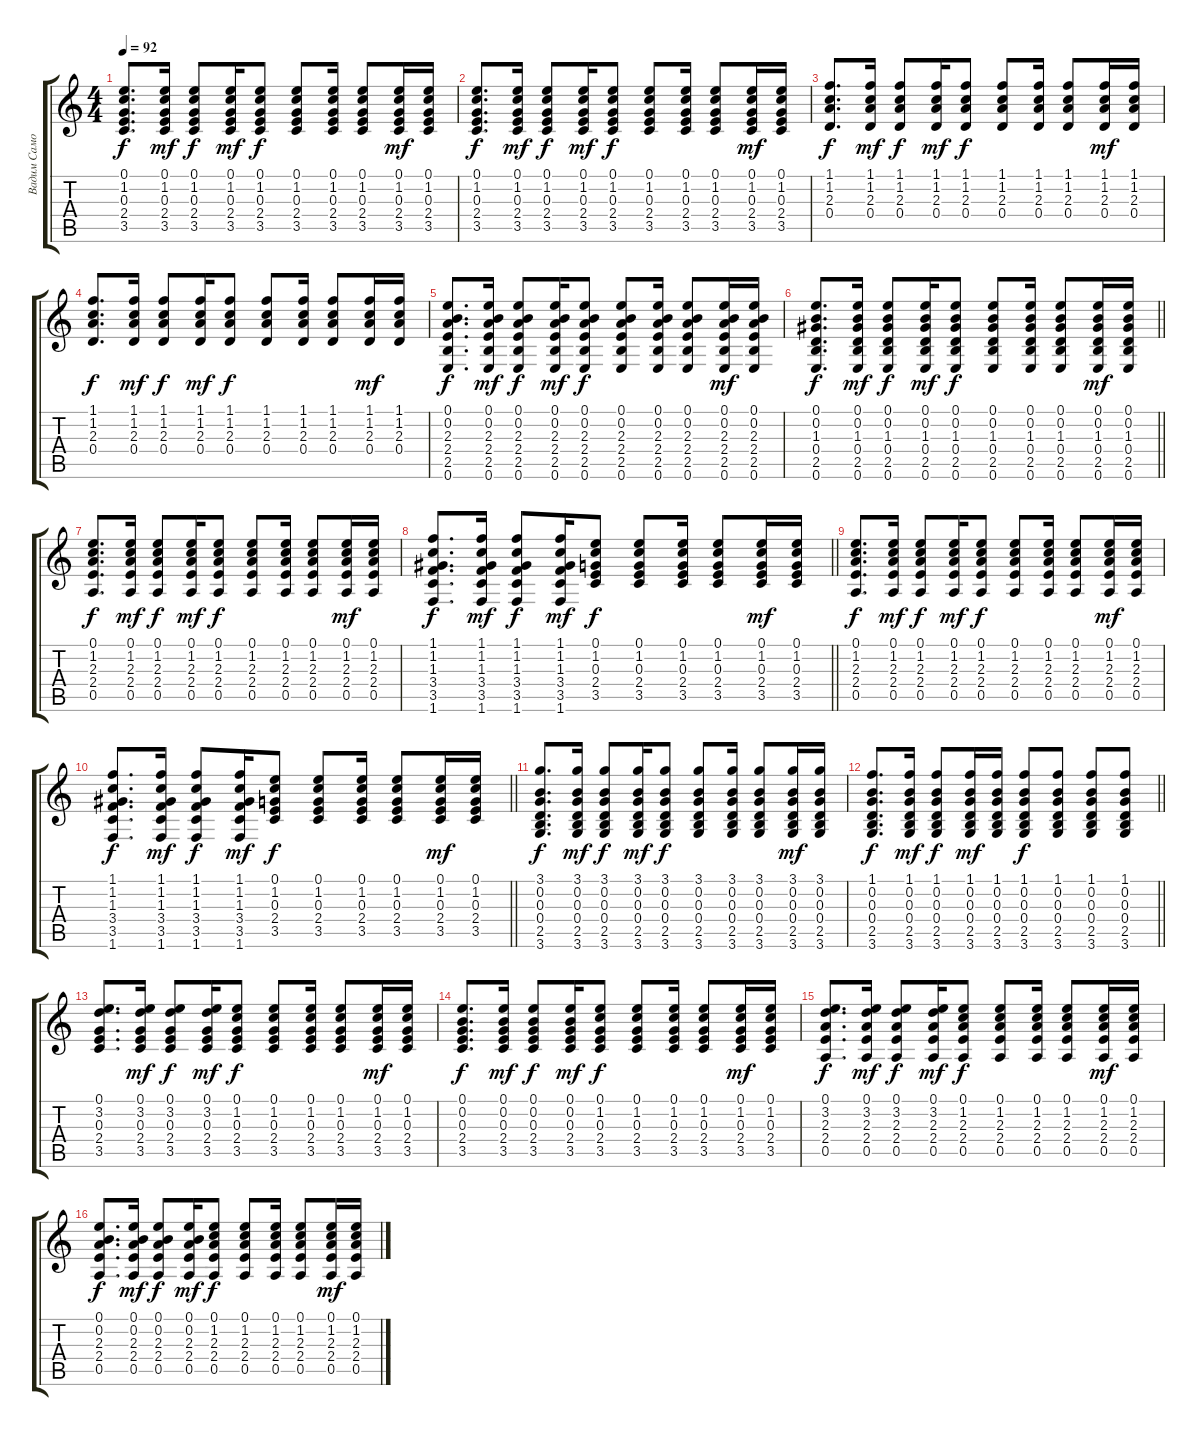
\track ("Вадим Самойлов" "Вадим Само") {instrument acousticguitarsteel}
\staff {score tabs}
\tuning (E4 B3 G3 D3 A2 E2) {hide}
\ts (4 4)
\tempo 92
\clef g2
\ks c
(0.1 1.2 0.3 2.4 3.5).8{d dy f} (0.1 1.2 0.3 2.4 3.5).16{dy mf} (0.1 1.2 0.3 2.4 3.5).8{dy f} (0.1 1.2 0.3 2.4 3.5).16{dy mf} (0.1 1.2 0.3 2.4 3.5).8{dy f} (0.1 1.2 0.3 2.4 3.5).8 (0.1 1.2 0.3 2.4 3.5).16 (0.1 1.2 0.3 2.4 3.5).8 (0.1 1.2 0.3 2.4 3.5).16{dy mf} (0.1 1.2 0.3 2.4 3.5).16 |
(0.1 1.2 0.3 2.4 3.5).8{d dy f} (0.1 1.2 0.3 2.4 3.5).16{dy mf} (0.1 1.2 0.3 2.4 3.5).8{dy f} (0.1 1.2 0.3 2.4 3.5).16{dy mf} (0.1 1.2 0.3 2.4 3.5).8{dy f} (0.1 1.2 0.3 2.4 3.5).8 (0.1 1.2 0.3 2.4 3.5).16 (0.1 1.2 0.3 2.4 3.5).8 (0.1 1.2 0.3 2.4 3.5).16{dy mf} (0.1 1.2 0.3 2.4 3.5).16 |
(1.1 1.2 2.3 0.4).8{d dy f} (1.1 1.2 2.3 0.4).16{dy mf} (1.1 1.2 2.3 0.4).8{dy f} (1.1 1.2 2.3 0.4).16{dy mf} (1.1 1.2 2.3 0.4).8{dy f} (1.1 1.2 2.3 0.4).8 (1.1 1.2 2.3 0.4).16 (1.1 1.2 2.3 0.4).8 (1.1 1.2 2.3 0.4).16{dy mf} (1.1 1.2 2.3 0.4).16 |
(1.1 1.2 2.3 0.4).8{d dy f} (1.1 1.2 2.3 0.4).16{dy mf} (1.1 1.2 2.3 0.4).8{dy f} (1.1 1.2 2.3 0.4).16{dy mf} (1.1 1.2 2.3 0.4).8{dy f} (1.1 1.2 2.3 0.4).8 (1.1 1.2 2.3 0.4).16 (1.1 1.2 2.3 0.4).8 (1.1 1.2 2.3 0.4).16{dy mf} (1.1 1.2 2.3 0.4).16 |
(0.1 0.2 2.3 2.4 2.5 0.6).8{d dy f} (0.1 0.2 2.3 2.4 2.5 0.6).16{dy mf} (0.1 0.2 2.3 2.4 2.5 0.6).8{dy f} (0.1 0.2 2.3 2.4 2.5 0.6).16{dy mf} (0.1 0.2 2.3 2.4 2.5 0.6).8{dy f} (0.1 0.2 2.3 2.4 2.5 0.6).8 (0.1 0.2 2.3 2.4 2.5 0.6).16 (0.1 0.2 2.3 2.4 2.5 0.6).8 (0.1 0.2 2.3 2.4 2.5 0.6).16{dy mf} (0.1 0.2 2.3 2.4 2.5 0.6).16 |
\barLineRight lightlight
(0.1 0.2 1.3 0.4 2.5 0.6).8{d dy f} (0.1 0.2 1.3 0.4 2.5 0.6).16{dy mf} (0.1 0.2 1.3 0.4 2.5 0.6).8{dy f} (0.1 0.2 1.3 0.4 2.5 0.6).16{dy mf} (0.1 0.2 1.3 0.4 2.5 0.6).8{dy f} (0.1 0.2 1.3 0.4 2.5 0.6).8 (0.1 0.2 1.3 0.4 2.5 0.6).16 (0.1 0.2 1.3 0.4 2.5 0.6).8 (0.1 0.2 1.3 0.4 2.5 0.6).16{dy mf} (0.1 0.2 1.3 0.4 2.5 0.6).16 |
\section ("" "")
(0.1 1.2 2.3 2.4 0.5).8{d dy f} (0.1 1.2 2.3 2.4 0.5).16{dy mf} (0.1 1.2 2.3 2.4 0.5).8{dy f} (0.1 1.2 2.3 2.4 0.5).16{dy mf} (0.1 1.2 2.3 2.4 0.5).8{dy f} (0.1 1.2 2.3 2.4 0.5).8 (0.1 1.2 2.3 2.4 0.5).16 (0.1 1.2 2.3 2.4 0.5).8 (0.1 1.2 2.3 2.4 0.5).16{dy mf} (0.1 1.2 2.3 2.4 0.5).16 |
\barLineRight lightlight
(1.1 1.2 1.3 3.4 3.5 1.6).8{d dy f} (1.1 1.2 1.3 3.4 3.5 1.6).16{dy mf} (1.1 1.2 1.3 3.4 3.5 1.6).8{dy f} (1.1 1.2 1.3 3.4 3.5 1.6).16{dy mf} (0.1 1.2 0.3 2.4 3.5).8{dy f} (0.1 1.2 0.3 2.4 3.5).8 (0.1 1.2 0.3 2.4 3.5).16 (0.1 1.2 0.3 2.4 3.5).8 (0.1 1.2 0.3 2.4 3.5).16{dy mf} (0.1 1.2 0.3 2.4 3.5).16 |
(0.1 1.2 2.3 2.4 0.5).8{d dy f} (0.1 1.2 2.3 2.4 0.5).16{dy mf} (0.1 1.2 2.3 2.4 0.5).8{dy f} (0.1 1.2 2.3 2.4 0.5).16{dy mf} (0.1 1.2 2.3 2.4 0.5).8{dy f} (0.1 1.2 2.3 2.4 0.5).8 (0.1 1.2 2.3 2.4 0.5).16 (0.1 1.2 2.3 2.4 0.5).8 (0.1 1.2 2.3 2.4 0.5).16{dy mf} (0.1 1.2 2.3 2.4 0.5).16 |
\barLineRight lightlight
(1.1 1.2 1.3 3.4 3.5 1.6).8{d dy f} (1.1 1.2 1.3 3.4 3.5 1.6).16{dy mf} (1.1 1.2 1.3 3.4 3.5 1.6).8{dy f} (1.1 1.2 1.3 3.4 3.5 1.6).16{dy mf} (0.1 1.2 0.3 2.4 3.5).8{dy f} (0.1 1.2 0.3 2.4 3.5).8 (0.1 1.2 0.3 2.4 3.5).16 (0.1 1.2 0.3 2.4 3.5).8 (0.1 1.2 0.3 2.4 3.5).16{dy mf} (0.1 1.2 0.3 2.4 3.5).16 |
(3.1 0.2 0.3 0.4 2.5 3.6).8{d dy f} (3.1 0.2 0.3 0.4 2.5 3.6).16{dy mf} (3.1 0.2 0.3 0.4 2.5 3.6).8{dy f} (3.1 0.2 0.3 0.4 2.5 3.6).16{dy mf} (3.1 0.2 0.3 0.4 2.5 3.6).8{dy f} (3.1 0.2 0.3 0.4 2.5 3.6).8 (3.1 0.2 0.3 0.4 2.5 3.6).16 (3.1 0.2 0.3 0.4 2.5 3.6).8 (3.1 0.2 0.3 0.4 2.5 3.6).16{dy mf} (3.1 0.2 0.3 0.4 2.5 3.6).16 |
\barLineRight lightlight
(1.1 0.2 0.3 0.4 2.5 3.6).8{d dy f} (1.1 0.2 0.3 0.4 2.5 3.6).16{dy mf} (1.1 0.2 0.3 0.4 2.5 3.6).8{dy f} (1.1 0.2 0.3 0.4 2.5 3.6).16{dy mf} (1.1 0.2 0.3 0.4 2.5 3.6).16 (1.1 0.2 0.3 0.4 2.5 3.6).8{dy f} (1.1 0.2 0.3 0.4 2.5 3.6).8 (1.1 0.2 0.3 0.4 2.5 3.6).8 (1.1 0.2 0.3 0.4 2.5 3.6).8 |
\section ("" "")
(0.1 3.2 0.3 2.4 3.5).8{d} (0.1 3.2 0.3 2.4 3.5).16{dy mf} (0.1 3.2 0.3 2.4 3.5).8{dy f} (0.1 3.2 0.3 2.4 3.5).16{dy mf} (0.1 1.2 0.3 2.4 3.5).8{dy f} (0.1 1.2 0.3 2.4 3.5).8 (0.1 1.2 0.3 2.4 3.5).16 (0.1 1.2 0.3 2.4 3.5).8 (0.1 1.2 0.3 2.4 3.5).16{dy mf} (0.1 1.2 0.3 2.4 3.5).16 |
(0.1 0.2 0.3 2.4 3.5).8{d dy f} (0.1 0.2 0.3 2.4 3.5).16{dy mf} (0.1 0.2 0.3 2.4 3.5).8{dy f} (0.1 0.2 0.3 2.4 3.5).16{dy mf} (0.1 1.2 0.3 2.4 3.5).8{dy f} (0.1 1.2 0.3 2.4 3.5).8 (0.1 1.2 0.3 2.4 3.5).16 (0.1 1.2 0.3 2.4 3.5).8 (0.1 1.2 0.3 2.4 3.5).16{dy mf} (0.1 1.2 0.3 2.4 3.5).16 |
(0.1 3.2 2.3 2.4 0.5).8{d dy f} (0.1 3.2 2.3 2.4 0.5).16{dy mf} (0.1 3.2 2.3 2.4 0.5).8{dy f} (0.1 3.2 2.3 2.4 0.5).16{dy mf} (0.1 1.2 2.3 2.4 0.5).8{dy f} (0.1 1.2 2.3 2.4 0.5).8 (0.1 1.2 2.3 2.4 0.5).16 (0.1 1.2 2.3 2.4 0.5).8 (0.1 1.2 2.3 2.4 0.5).16{dy mf} (0.1 1.2 2.3 2.4 0.5).16 |
(0.1 0.2 2.3 2.4 0.5).8{d dy f} (0.1 0.2 2.3 2.4 0.5).16{dy mf} (0.1 0.2 2.3 2.4 0.5).8{dy f} (0.1 0.2 2.3 2.4 0.5).16{dy mf} (0.1 1.2 2.3 2.4 0.5).8{dy f} (0.1 1.2 2.3 2.4 0.5).8 (0.1 1.2 2.3 2.4 0.5).16 (0.1 1.2 2.3 2.4 0.5).8 (0.1 1.2 2.3 2.4 0.5).16{dy mf} (0.1 1.2 2.3 2.4 0.5).16
